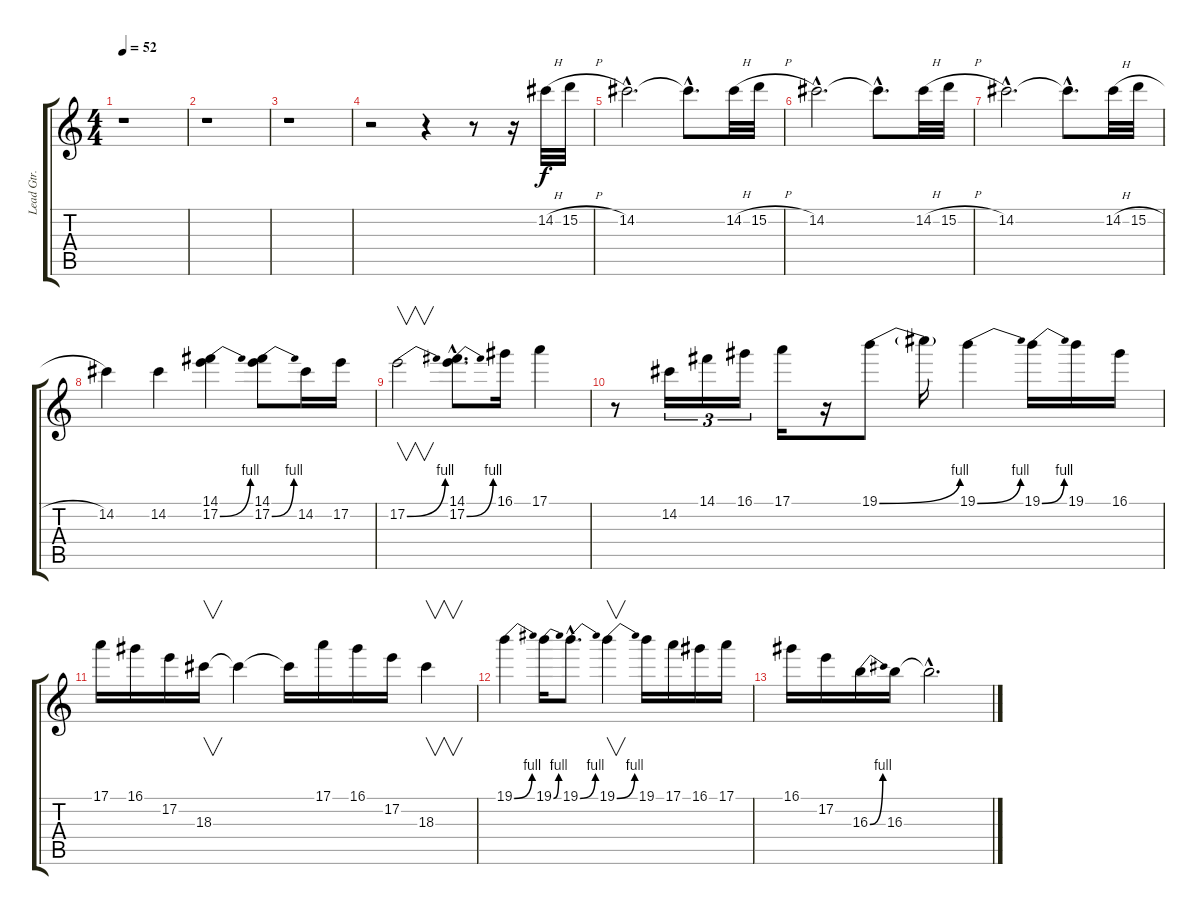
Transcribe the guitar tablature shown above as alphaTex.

\track ("Lead Gtr." "Lead Gtr.") {instrument overdrivenguitar}
\staff {score tabs}
\tuning (E4 B3 G3 D3 A2 E2) {hide}
\ts (4 4)
\tempo 52
\clef g2
\ks c
r.1{dy f} |
r.1 |
r.1 |
r.2 r.4 r.8 r.16 14.2{h}.32 15.2{h}.32 |
14.2{hac}.2{d} 14.2{hac t}.8{d} 14.2{h}.32 15.2{h}.32 |
14.2{hac}.2{d} 14.2{hac t}.8{d} 14.2{h}.32 15.2{h}.32 |
14.2{hac}.2{d} 14.2{hac t}.8{d} 14.2{h}.32 15.2{h}.32 |
14.2.4 14.2.4 (14.1 17.2{be (bend 0 0 60 4)}).4 (14.1 17.2{be (bend 0 0 60 4)}).8 14.2.16 17.2.16 |
17.2{be (bend 0 0 60 4)}.2{v} (14.1{hac} 17.2{be (bend 0 0 60 4) hac}).8{d} 16.1.16 17.1.4 |
r.8 14.2.16{tu (3 2)} 14.1.16{tu (3 2)} 16.1.16{tu (3 2)} 17.1.16 r.16 19.1{be (bend 0 0 60 4)}.8 19.1{t}.16 19.1{be (bend 0 0 60 4)}.4 19.1{be (bend 0 0 60 4)}.16 19.1.16 16.1.16 |
17.1.16 16.1.16 17.2.16 18.3.16{v} 18.3{t}.4 18.3{t}.16 17.1.16 16.1.16 17.2.16 18.3.4{v} |
19.1{be (bend 0 0 60 4)}.4 19.1{be (bend 0 0 60 4)}.16 19.1{be (bend 0 0 60 4) hac}.8{d} 19.1{be (bend 0 0 60 4)}.4{v} 19.1.16 17.1.16 16.1.16 17.1.16 |
16.1.16 17.2.16 16.3{be (bend 0 0 60 4)}.16 16.3.16 16.3{hac t}.2{d}
